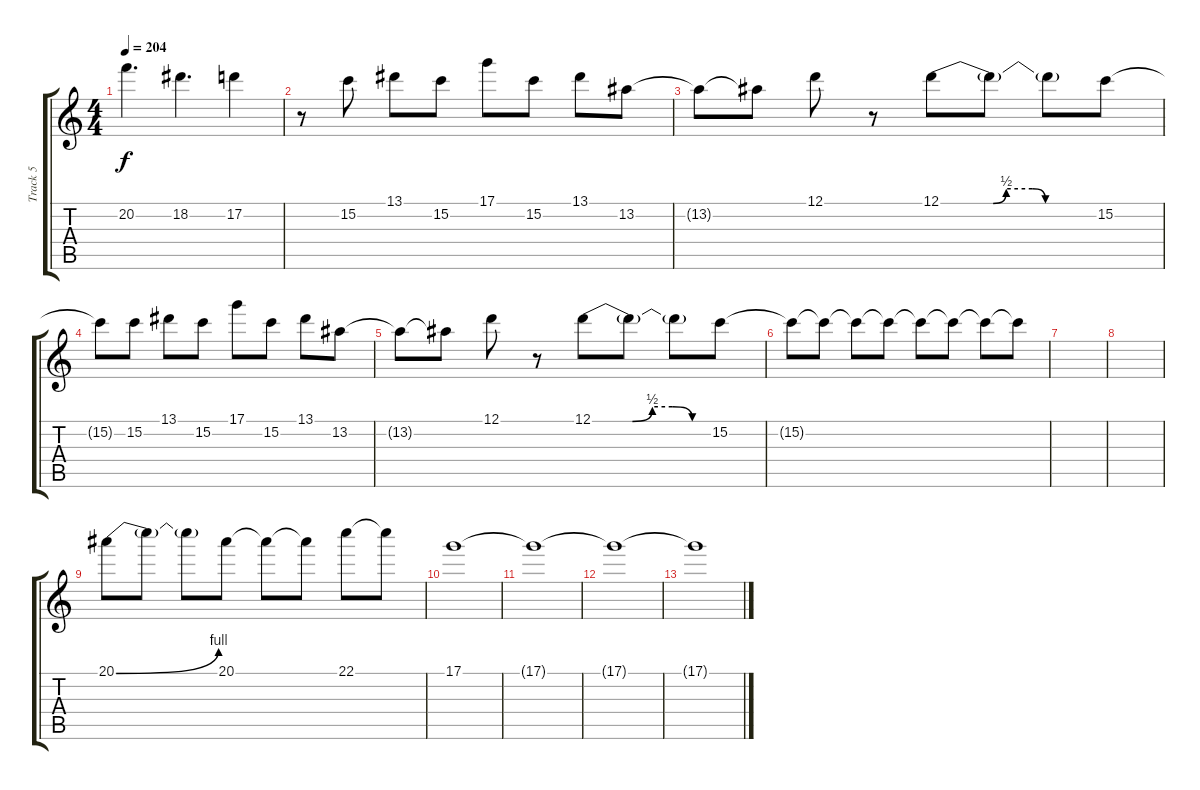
\track ("Track 5" "Track 5") {instrument distortionguitar}
\staff {score tabs}
\tuning (D4 A3 F3 C3 G2 C2) {hide}
\ts (4 4)
\tempo 204
\clef g2
\ks c
20.2.4{d dy f} 18.2.4{d} 17.2.4 |
r.8 15.2.8 13.1.8 15.2.8 17.1.8 15.2.8 13.1.8 13.2.8 |
13.2{t}.8 13.2{t}.8 12.1.8 r.8 12.1{be (custom 0 0 20 0 25 2 35 2 40 0 60 0)}.8 12.1{t}.8 12.1{t}.8 15.2.8 |
15.2{t}.8 15.2.8 13.1.8 15.2.8 17.1.8 15.2.8 13.1.8 13.2.8 |
13.2{t}.8 13.2{t}.8 12.1.8 r.8 12.1{be (custom 0 0 20 0 30 2 40 2 50 0 60 0)}.8 12.1{t}.8 12.1{t}.8 15.2.8 |
15.2{t}.8 15.2{t}.8 15.2{t}.8 15.2{t}.8 15.2{t}.8 15.2{t}.8 15.2{t}.8 15.2{t}.8 |
|
|
20.1{be (bend 0 0 60 4)}.8 20.1{t}.8 20.1{t}.8 20.1.8 20.1{t}.8 20.1{t}.8 22.1.8 22.1{t}.8 |
17.1.1 |
17.1{t}.1 |
17.1{t}.1 |
17.1{t}.1
